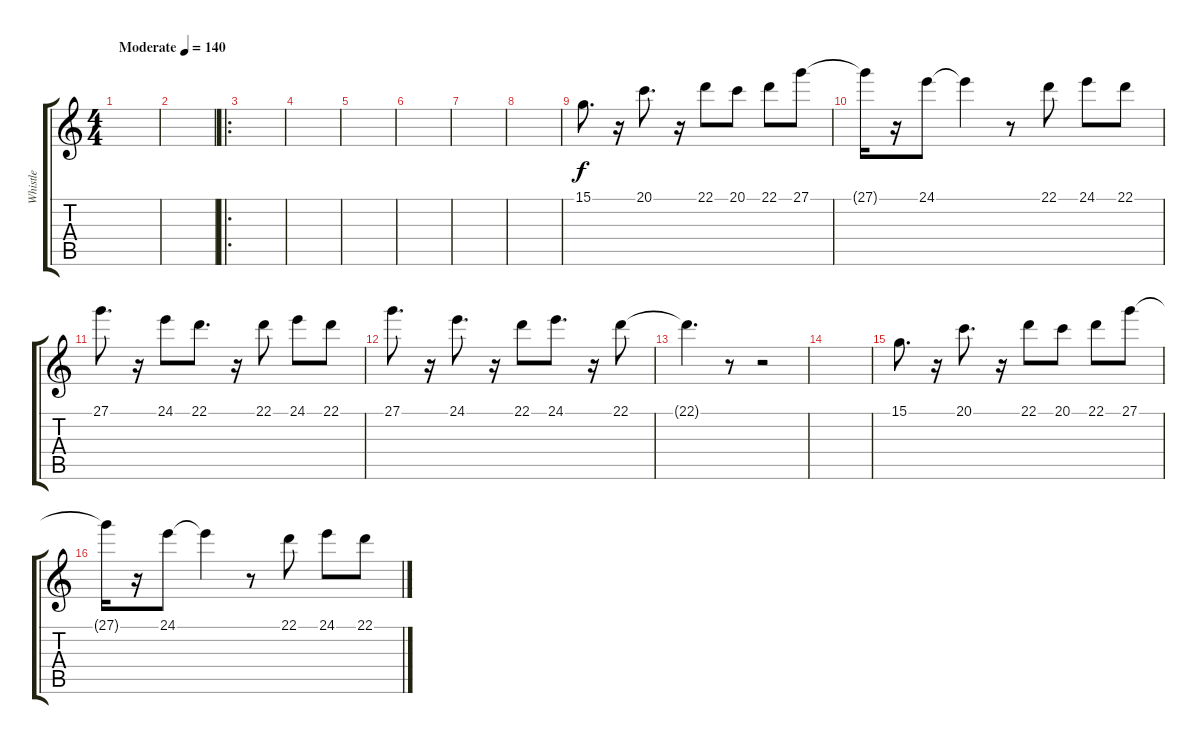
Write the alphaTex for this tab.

\track ("Whistle" "Whistle") {instrument pad1newage}
\staff {score tabs}
\tuning (E4 B3 G3 D3 A2 E2) {hide}
\ts (4 4)
\tempo (140 "Moderate")
\clef g2
\ks c
|
|
\ro
|
|
|
|
|
|
15.1.8{d} r.16 20.1.8{d} r.16 22.1.8 20.1.8 22.1.8 27.1.8 |
27.1{t}.16 r.16 24.1.8 24.1{t}.4 r.8 22.1.8 24.1.8 22.1.8 |
27.1.8{d} r.16 24.1.8 22.1.8{d} r.16 22.1.8 24.1.8 22.1.8 |
27.1.8{d} r.16 24.1.8{d} r.16 22.1.8 24.1.8{d} r.16 22.1.8 |
22.1{t}.4{d} r.8 r.2 |
|
15.1.8{d} r.16 20.1.8{d} r.16 22.1.8 20.1.8 22.1.8 27.1.8 |
27.1{t}.16 r.16 24.1.8 24.1{t}.4 r.8 22.1.8 24.1.8 22.1.8
